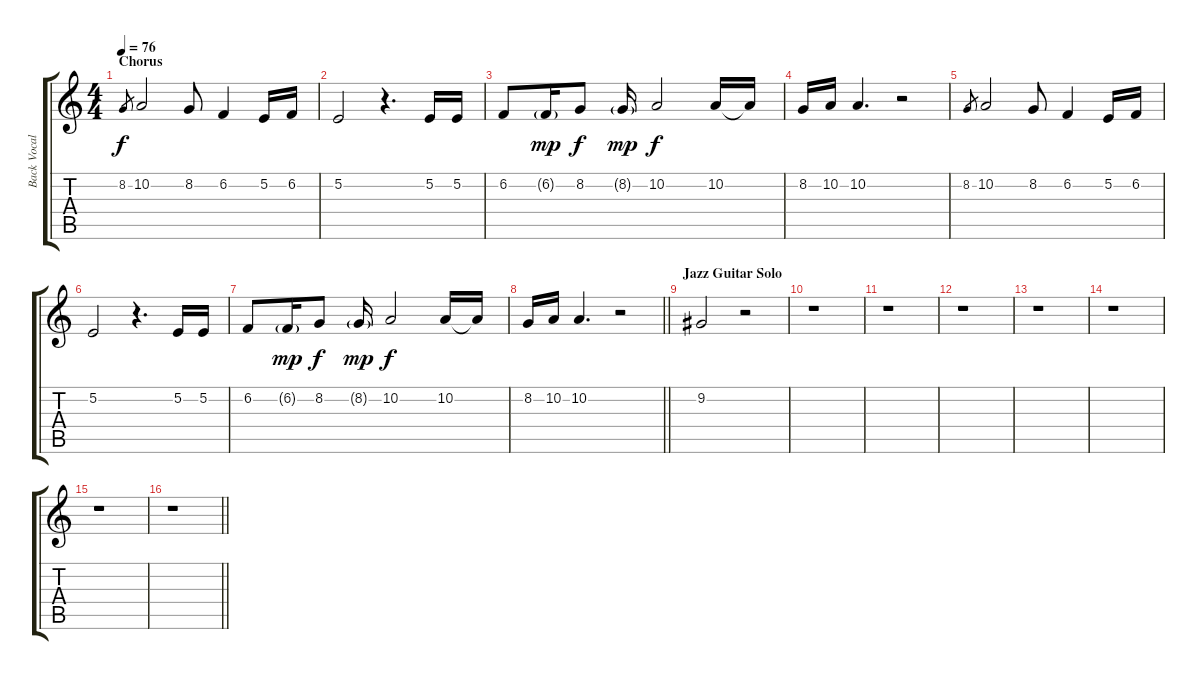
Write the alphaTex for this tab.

\track ("Back Vocals" "Back Vocal") {instrument synthstrings2}
\staff {score tabs}
\tuning (E4 B3 G3 D3 A2 E2) {hide}
\ts (4 4)
\section ("" "Chorus")
\tempo 76
\clef g2
\ks c
8.2.8{gr dy f} 10.2.2 8.2.8 6.2.4 5.2.16 6.2.16 |
5.2.2 r.4{d} 5.2.16 5.2.16 |
6.2.8 6.2{g}.16{dy mp} 8.2.8{dy f} 8.2{g}.16{dy mp} 10.2.2{dy f} 10.2.16 10.2{t}.16 |
8.2.16 10.2.16 10.2.4{d} r.2 |
8.2.8{gr} 10.2.2 8.2.8 6.2.4 5.2.16 6.2.16 |
5.2.2 r.4{d} 5.2.16 5.2.16 |
6.2.8 6.2{g}.16{dy mp} 8.2.8{dy f} 8.2{g}.16{dy mp} 10.2.2{dy f} 10.2.16 10.2{t}.16 |
\barLineRight lightlight
8.2.16 10.2.16 10.2.4{d} r.2 |
\section ("" "Jazz Guitar Solo")
9.2.2 r.2 |
r.1 |
r.1 |
r.1 |
r.1 |
r.1 |
r.1 |
\barLineRight lightlight
r.1
